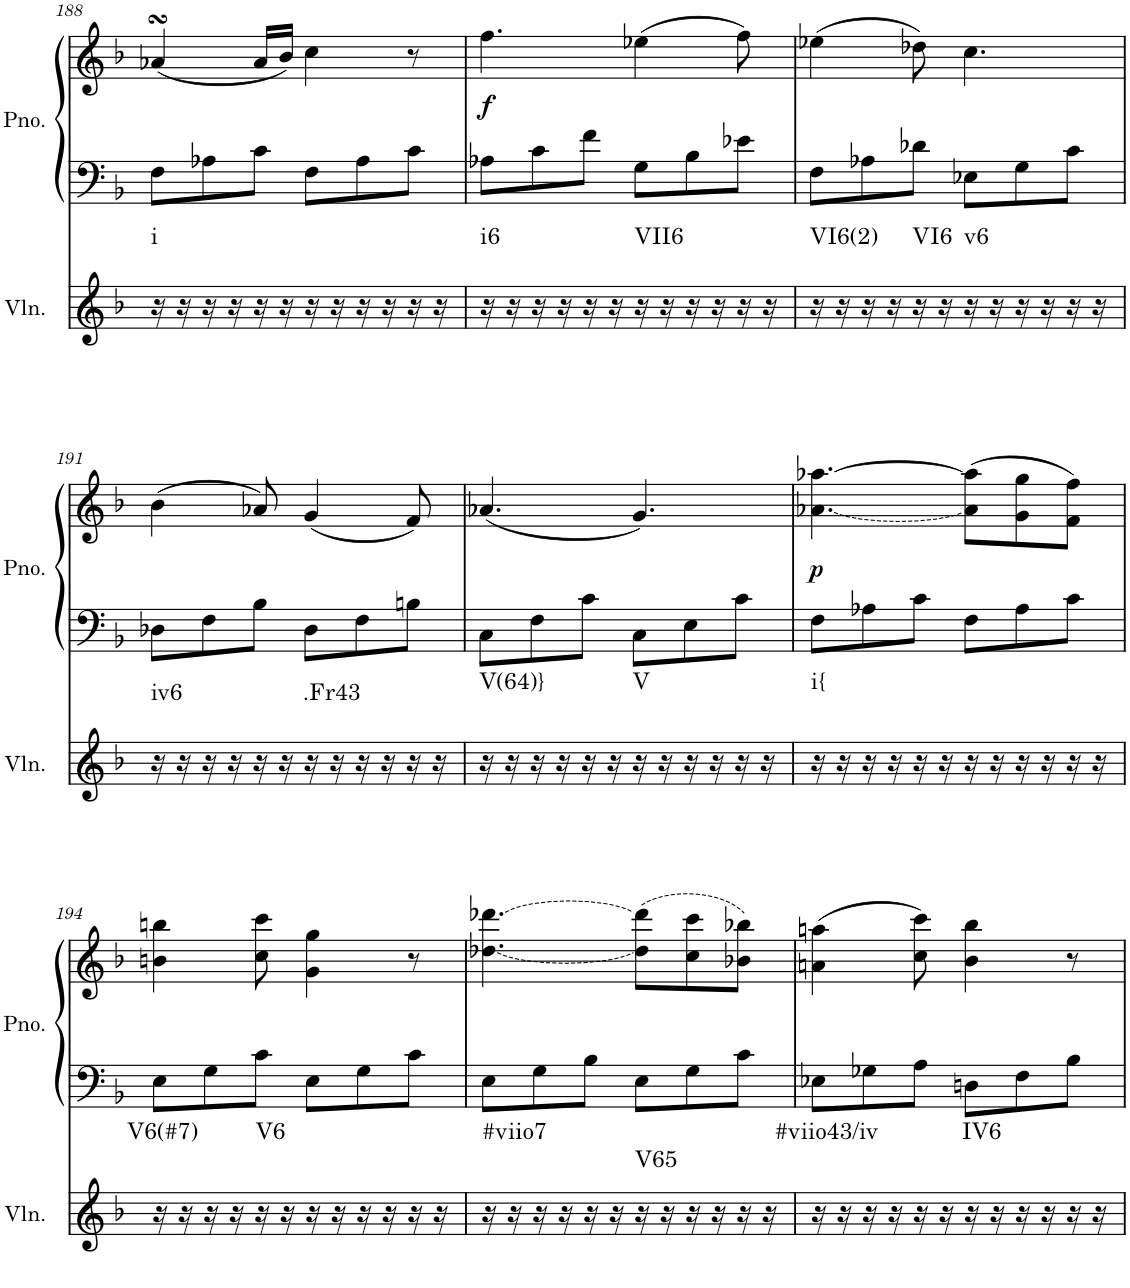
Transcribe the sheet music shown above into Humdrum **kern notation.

**kern	**harte	**kern	**kern	**dynam
*part2	*part2	*part1	*part1	*part1
*staff3	*	*staff2	*staff1	*staff1/2
*I"Violin	*	*I"Piano, Piano right	*	*
*I'Vln.	*	*I'Pno.	*	*
!!LO:PB:g=z
*clefG2	*	*clefF4	*clefG2	*
*k[b-]	*	*k[b-]	*k[b-]	*
*M6/8	*	*M6/8	*M6/8	*
=188	=188	=188	=188	=188
!	!LO:H:kt=i	!	!	!
16r	N	8F\L	(4a-XsSSs/	.
16r	.	.	.	.
16r	.	8A-X\	.	.
16r	.	.	.	.
16r	.	8c\J	16a-/LL	.
16r	.	.	16b-/JJ)	.
16r	.	8F\L	4cc\	.
16r	.	.	.	.
16r	.	8A-\	.	.
16r	.	.	.	.
16r	.	8c\J	8r	.
16r	.	.	.	.
=189	=189	=189	=189	=189
!	!LO:H:kt=i6	!	!	!LO:DY:b
16r	N	8A-X\L	4.ff\	f
16r	.	.	.	.
16r	.	8c\	.	.
16r	.	.	.	.
16r	.	8f\J	.	.
16r	.	.	.	.
!	!LO:H:kt=VII6	!	!	!
16r	N	8G\L	(4ee-X\	.
16r	.	.	.	.
16r	.	8B-\	.	.
16r	.	.	.	.
16r	.	8e-X\J	8ff\)	.
16r	.	.	.	.
=190	=190	=190	=190	=190
!	!LO:H:kt=VI6(2)	!	!	!
16r	N	8F\L	(4ee-X\	.
16r	.	.	.	.
16r	.	8A-X\	.	.
16r	.	.	.	.
!	!LO:H:kt=VI6	!	!	!
16r	N	8d-X\J	8dd-X\)	.
16r	.	.	.	.
!	!LO:H:kt=v6	!	!	!
16r	N	8E-X\L	4.cc\	.
16r	.	.	.	.
16r	.	8G\	.	.
16r	.	.	.	.
16r	.	8c\J	.	.
16r	.	.	.	.
!!LO:LB:g=z
=191	=191	=191	=191	=191
!	!LO:H:kt=iv6	!	!	!
16r	N	8D-X\L	(4b-\	.
16r	.	.	.	.
16r	.	8F\	.	.
16r	.	.	.	.
16r	.	8B-\J	8a-X/)	.
16r	.	.	.	.
!	!LO:H:kt=.Fr43	!	!	!
16r	N	8D-\L	(4g/	.
16r	.	.	.	.
16r	.	8F\	.	.
16r	.	.	.	.
16r	.	8Bn\J	8f/)	.
16r	.	.	.	.
=192	=192	=192	=192	=192
!	!LO:H:kt=V(64)}	!	!	!
16r	N	8C\L	(4.a-X/	.
16r	.	.	.	.
16r	.	8F\	.	.
16r	.	.	.	.
16r	.	8c\J	.	.
16r	.	.	.	.
!	!LO:H:kt=V	!	!	!
16r	N	8C\L	4.g/)	.
16r	.	.	.	.
16r	.	8E\	.	.
16r	.	.	.	.
16r	.	8c\J	.	.
16r	.	.	.	.
=193	=193	=193	=193	=193
!	!LO:H:kt=i{	!	!LO:T:n=1:dash	!LO:DY:b
16r	N	8F\L	[4.a-X\ [4.aa-X\	p
16r	.	.	.	.
16r	.	8A-X\	.	.
16r	.	.	.	.
16r	.	8c\J	.	.
16r	.	.	.	.
16r	.	8F\L	(8a-\] 8aa-\]L	.
16r	.	.	.	.
16r	.	8A-\	8g\ 8gg\	.
16r	.	.	.	.
16r	.	8c\J	8f\ 8ff\J)	.
16r	.	.	.	.
!!LO:LB:g=z
=194	=194	=194	=194	=194
!	!LO:H:kt=V6(#7)	!	!	!
16r	N	8E\L	4bn\ 4bbn\	.
16r	.	.	.	.
16r	.	8G\	.	.
16r	.	.	.	.
!	!LO:H:kt=V6	!	!	!
16r	N	8c\J	8cc\ 8ccc\	.
16r	.	.	.	.
16r	.	8E\L	4g\ 4gg\	.
16r	.	.	.	.
16r	.	8G\	.	.
16r	.	.	.	.
16r	.	8c\J	8r	.
16r	.	.	.	.
=195	=195	=195	=195	=195
!	!	!	!LO:T:n=1:dash	!
!	!LO:H:kt=#viio7	!	!LO:T:n=2:dash	!
16r	N	8E\L	[4.dd-X\ [4.ddd-X\	.
16r	.	.	.	.
16r	.	8G\	.	.
16r	.	.	.	.
16r	.	8B-\J	.	.
16r	.	.	.	.
!	!LO:H:kt=V65	!	!	!
16r	N	8E\L	(8dd-\] 8ddd-\]L	.
16r	.	.	.	.
16r	.	8G\	8cc\ 8ccc\	.
16r	.	.	.	.
16r	.	8c\J	8b-X\ 8bb-X\J)	.
16r	.	.	.	.
=196	=196	=196	=196	=196
!	!LO:H:kt=#viio43/iv	!	!	!
16r	N	8E-X\L	(4an\ 4aan\	.
16r	.	.	.	.
16r	.	8G-X\	.	.
16r	.	.	.	.
16r	.	8A\J	8cc\ 8ccc\)	.
16r	.	.	.	.
!	!LO:H:kt=IV6	!	!	!
16r	N	8Dn\L	4b-\ 4bb-\	.
16r	.	.	.	.
16r	.	8F\	.	.
16r	.	.	.	.
16r	.	8B-\J	8r	.
16r	.	.	.	.
=	=	=	=	=
*-	*-	*-	*-	*-
